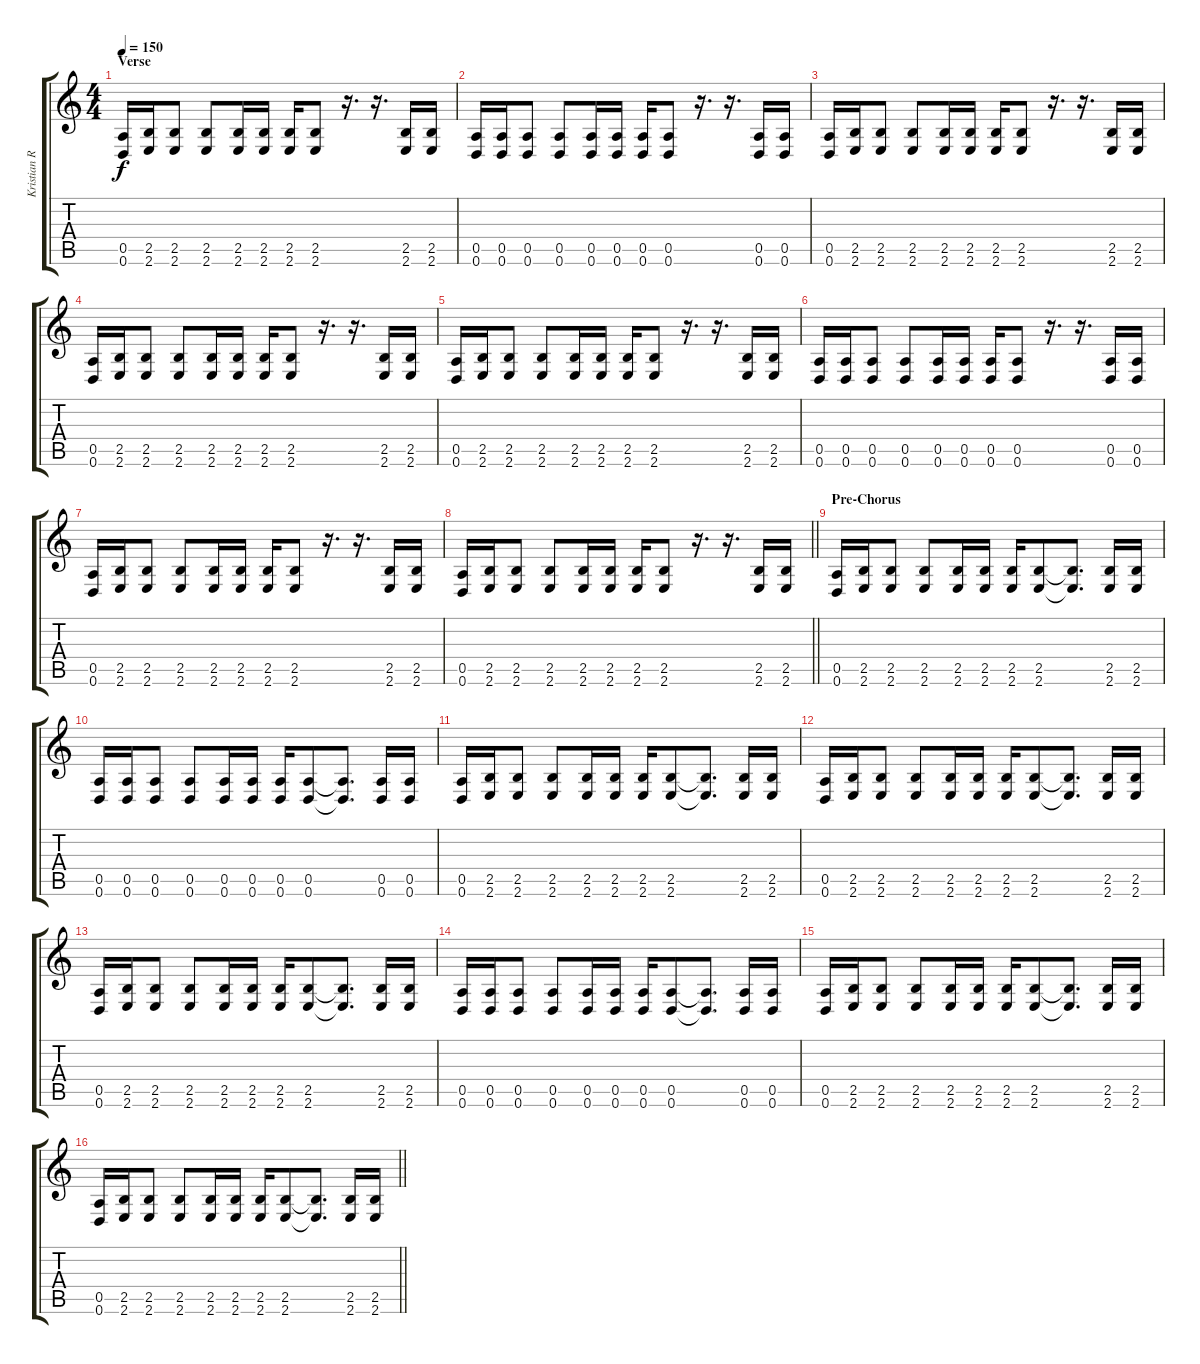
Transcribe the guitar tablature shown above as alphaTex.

\track ("Kristian Ranta" "Kristian R") {instrument distortionguitar}
\staff {score tabs}
\tuning (E4 B3 G3 D3 A2 D2) {hide}
\ts (4 4)
\section ("" "Verse")
\tempo 150
\clef g2
\ks c
(0.5 0.6).16{dy f} (2.5 2.6).16 (2.5 2.6).8 (2.5 2.6).8 (2.5 2.6).16 (2.5 2.6).16 (2.5 2.6).16 (2.5 2.6).8 r.16{d} r.16{d} (2.5 2.6).16 (2.5 2.6).16 |
(0.5 0.6).16 (0.5 0.6).16 (0.5 0.6).8 (0.5 0.6).8 (0.5 0.6).16 (0.5 0.6).16 (0.5 0.6).16 (0.5 0.6).8 r.16{d} r.16{d} (0.5 0.6).16 (0.5 0.6).16 |
(0.5 0.6).16 (2.5 2.6).16 (2.5 2.6).8 (2.5 2.6).8 (2.5 2.6).16 (2.5 2.6).16 (2.5 2.6).16 (2.5 2.6).8 r.16{d} r.16{d} (2.5 2.6).16 (2.5 2.6).16 |
(0.5 0.6).16 (2.5 2.6).16 (2.5 2.6).8 (2.5 2.6).8 (2.5 2.6).16 (2.5 2.6).16 (2.5 2.6).16 (2.5 2.6).8 r.16{d} r.16{d} (2.5 2.6).16 (2.5 2.6).16 |
(0.5 0.6).16 (2.5 2.6).16 (2.5 2.6).8 (2.5 2.6).8 (2.5 2.6).16 (2.5 2.6).16 (2.5 2.6).16 (2.5 2.6).8 r.16{d} r.16{d} (2.5 2.6).16 (2.5 2.6).16 |
(0.5 0.6).16 (0.5 0.6).16 (0.5 0.6).8 (0.5 0.6).8 (0.5 0.6).16 (0.5 0.6).16 (0.5 0.6).16 (0.5 0.6).8 r.16{d} r.16{d} (0.5 0.6).16 (0.5 0.6).16 |
(0.5 0.6).16 (2.5 2.6).16 (2.5 2.6).8 (2.5 2.6).8 (2.5 2.6).16 (2.5 2.6).16 (2.5 2.6).16 (2.5 2.6).8 r.16{d} r.16{d} (2.5 2.6).16 (2.5 2.6).16 |
\barLineRight lightlight
(0.5 0.6).16 (2.5 2.6).16 (2.5 2.6).8 (2.5 2.6).8 (2.5 2.6).16 (2.5 2.6).16 (2.5 2.6).16 (2.5 2.6).8 r.16{d} r.16{d} (2.5 2.6).16 (2.5 2.6).16 |
\section ("" "Pre-Chorus")
(0.5 0.6).16 (2.5 2.6).16 (2.5 2.6).8 (2.5 2.6).8 (2.5 2.6).16 (2.5 2.6).16 (2.5 2.6).16 (2.5 2.6).8 (2.5{t} 2.6{t}).8{d} (2.5 2.6).16 (2.5 2.6).16 |
(0.5 0.6).16 (0.5 0.6).16 (0.5 0.6).8 (0.5 0.6).8 (0.5 0.6).16 (0.5 0.6).16 (0.5 0.6).16 (0.5 0.6).8 (0.5{t} 0.6{t}).8{d} (0.5 0.6).16 (0.5 0.6).16 |
(0.5 0.6).16 (2.5 2.6).16 (2.5 2.6).8 (2.5 2.6).8 (2.5 2.6).16 (2.5 2.6).16 (2.5 2.6).16 (2.5 2.6).8 (2.5{t} 2.6{t}).8{d} (2.5 2.6).16 (2.5 2.6).16 |
(0.5 0.6).16 (2.5 2.6).16 (2.5 2.6).8 (2.5 2.6).8 (2.5 2.6).16 (2.5 2.6).16 (2.5 2.6).16 (2.5 2.6).8 (2.5{t} 2.6{t}).8{d} (2.5 2.6).16 (2.5 2.6).16 |
(0.5 0.6).16 (2.5 2.6).16 (2.5 2.6).8 (2.5 2.6).8 (2.5 2.6).16 (2.5 2.6).16 (2.5 2.6).16 (2.5 2.6).8 (2.5{t} 2.6{t}).8{d} (2.5 2.6).16 (2.5 2.6).16 |
(0.5 0.6).16 (0.5 0.6).16 (0.5 0.6).8 (0.5 0.6).8 (0.5 0.6).16 (0.5 0.6).16 (0.5 0.6).16 (0.5 0.6).8 (0.5{t} 0.6{t}).8{d} (0.5 0.6).16 (0.5 0.6).16 |
(0.5 0.6).16 (2.5 2.6).16 (2.5 2.6).8 (2.5 2.6).8 (2.5 2.6).16 (2.5 2.6).16 (2.5 2.6).16 (2.5 2.6).8 (2.5{t} 2.6{t}).8{d} (2.5 2.6).16 (2.5 2.6).16 |
\barLineRight lightlight
(0.5 0.6).16 (2.5 2.6).16 (2.5 2.6).8 (2.5 2.6).8 (2.5 2.6).16 (2.5 2.6).16 (2.5 2.6).16 (2.5 2.6).8 (2.5{t} 2.6{t}).8{d} (2.5 2.6).16 (2.5 2.6).16
